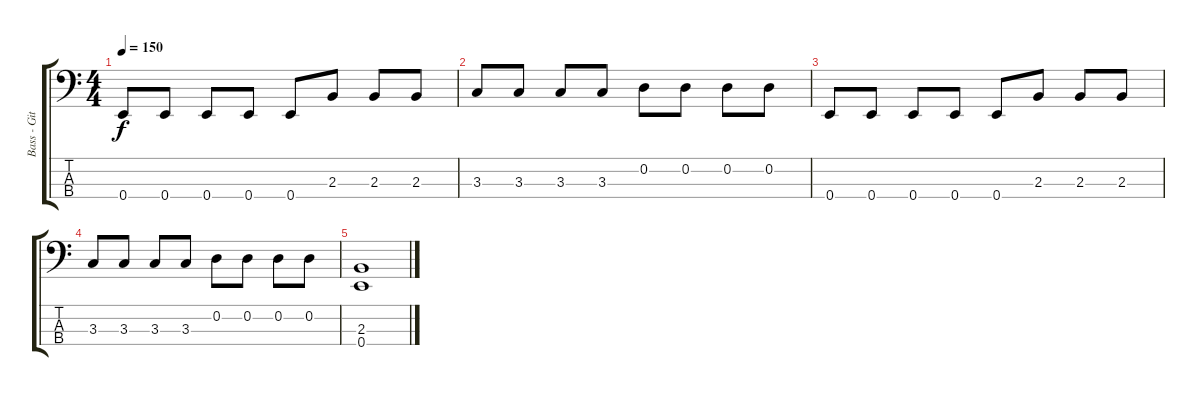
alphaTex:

\track ("Bass - Gitarre" "Bass - Git") {instrument electricbasspick}
\staff {score tabs}
\tuning (G2 D2 A1 E1) {hide}
\ts (4 4)
\tempo 150
\clef f4
\ks c
0.4.8{dy f} 0.4.8 0.4.8 0.4.8 0.4.8 2.3.8 2.3.8 2.3.8 |
3.3.8 3.3.8 3.3.8 3.3.8 0.2.8 0.2.8 0.2.8 0.2.8 |
0.4.8 0.4.8 0.4.8 0.4.8 0.4.8 2.3.8 2.3.8 2.3.8 |
3.3.8 3.3.8 3.3.8 3.3.8 0.2.8 0.2.8 0.2.8 0.2.8 |
(2.3 0.4).1
